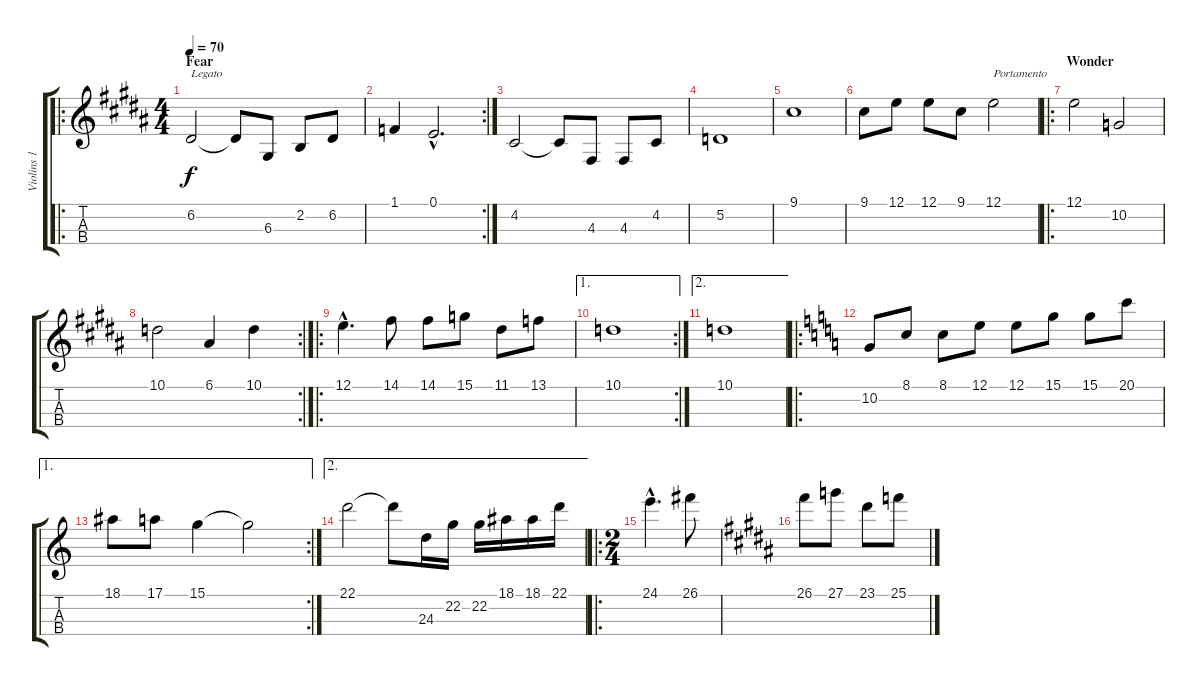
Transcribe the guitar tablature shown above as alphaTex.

\track ("Violins 1" "Violins 1") {instrument stringensemble1}
\staff {score tabs}
\tuning (E4 A3 D3 G2) {hide}
\ro
\ts (4 4)
\section ("" "Fear")
\tempo 70
\clef g2
\ks g#minor
6.2.2{txt "Legato" dy f instrument stringensemble1} 6.2{t}.8 6.3.8 2.2.8 6.2.8 |
\rc 2
1.1.4 0.1{hac}.2{d} |
4.2.2 4.2{t}.8 4.3.8 4.3.8 4.2.8 |
5.2.1 |
9.1.1 |
9.1.8 12.1.8 12.1.8 9.1.8 12.1.2{txt "Portamento"} |
\ro
\section ("" "Wonder")
12.1.2 10.2.2 |
\rc 2
10.1.2 6.1.4 10.1.4 |
\ro
12.1{hac}.4{d} 14.1.8 14.1.8 15.1.8 11.1.8 13.1.8 |
\ae 1
\rc 2
10.1.1 |
\ae 2
10.1.1 |
\ro
\ks c
10.2.8 8.1.8 8.1.8 12.1.8 12.1.8 15.1.8 15.1.8 20.1.8 |
\ae 1
\rc 2
18.1.8 17.1.8 15.1.4 15.1{t}.2 |
\ae 2
22.1.2 22.1{t}.8 24.3.16 22.2.16 22.2.16 18.1.16 18.1.16 22.1.16 |
\ro
\ts (2 4)
24.1{hac}.4{d} 26.1.8 |
\ks g#minor
26.1.8 27.1.8 23.1.8 25.1.8
